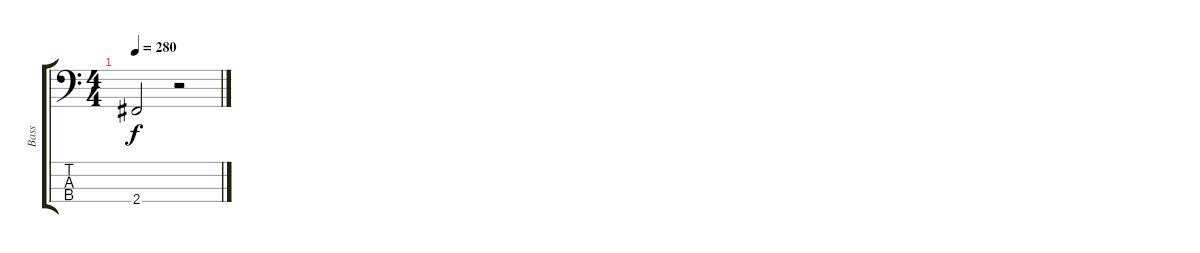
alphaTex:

\track ("Bass" "Bass") {instrument electricbassfinger}
\staff {score tabs}
\tuning (G2 D2 A1 E1) {hide}
\ts (4 4)
\tempo 280
\clef f4
\ks c
2.4.2{dy f} r.2
